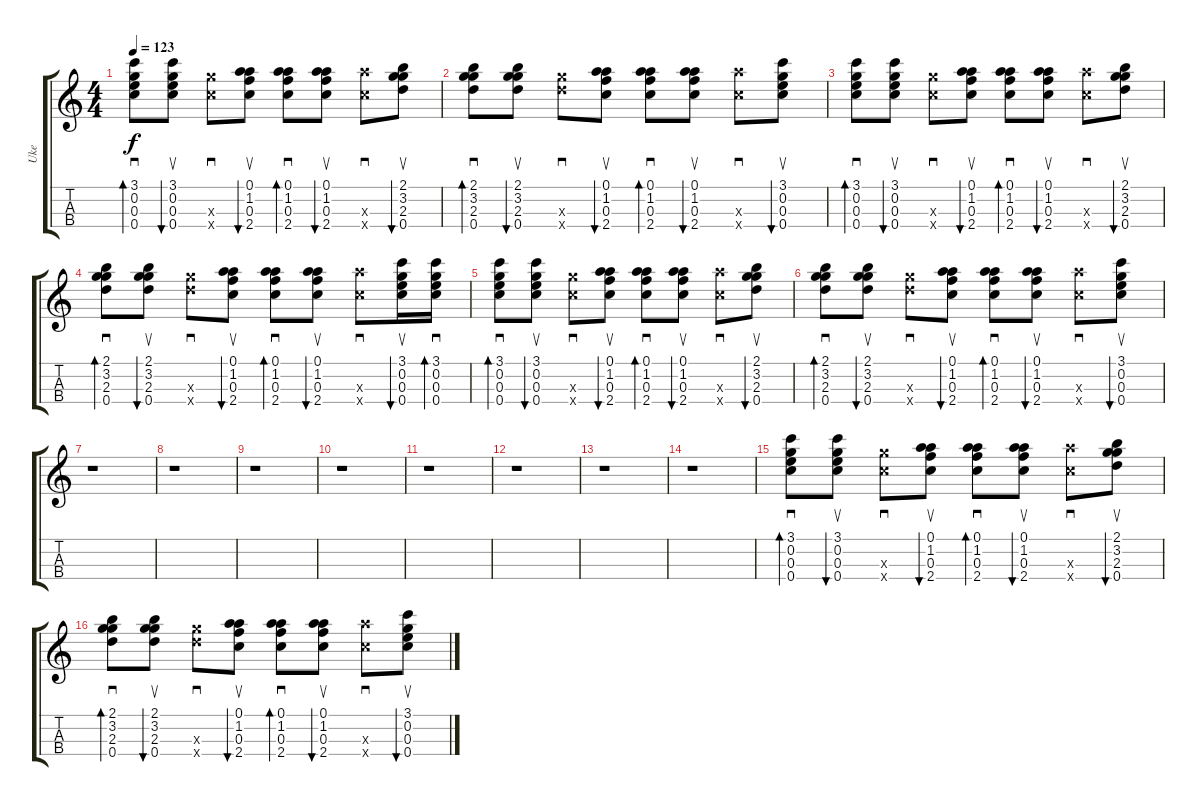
\track ("Uke" "Uke") {instrument acousticguitarsteel}
\staff {score tabs}
\tuning (A4 E4 C4 G4) {hide}
\ts (4 4)
\tempo 123
\clef g2
\ks c
(3.1 0.2 0.3 0.4).8{sd bd 30 dy f} (3.1 0.2 0.3 0.4).8{su bu 30} (0.3{x} 0.4{x}).8{sd} (0.1 1.2 0.3 2.4).8{su bu 30} (0.1 1.2 0.3 2.4).8{sd bd 30} (0.1 1.2 0.3 2.4).8{su bu 30} (0.3{x} 2.4{x}).8{sd} (2.1 3.2 2.3 0.4).8{su bu 30} |
(2.1 3.2 2.3 0.4).8{sd bd 30} (2.1 3.2 2.3 0.4).8{su bu 30} (2.3{x} 0.4{x}).8{sd} (0.1 1.2 0.3 2.4).8{su bu 30} (0.1 1.2 0.3 2.4).8{sd bd 30} (0.1 1.2 0.3 2.4).8{su bu 30} (0.3{x} 2.4{x}).8{sd} (3.1 0.2 0.3 0.4).8{su bu 30} |
(3.1 0.2 0.3 0.4).8{sd bd 30} (3.1 0.2 0.3 0.4).8{su bu 30} (0.3{x} 0.4{x}).8{sd} (0.1 1.2 0.3 2.4).8{su bu 30} (0.1 1.2 0.3 2.4).8{sd bd 30} (0.1 1.2 0.3 2.4).8{su bu 30} (0.3{x} 2.4{x}).8{sd} (2.1 3.2 2.3 0.4).8{su bu 30} |
(2.1 3.2 2.3 0.4).8{sd bd 30} (2.1 3.2 2.3 0.4).8{su bu 30} (2.3{x} 0.4{x}).8{sd} (0.1 1.2 0.3 2.4).8{su bu 30} (0.1 1.2 0.3 2.4).8{sd bd 30} (0.1 1.2 0.3 2.4).8{su bu 30} (0.3{x} 2.4{x}).8{sd} (3.1 0.2 0.3 0.4).16{su bu 30} (3.1 0.2 0.3 0.4).16{sd bd 30} |
(3.1 0.2 0.3 0.4).8{sd bd 30} (3.1 0.2 0.3 0.4).8{su bu 30} (0.3{x} 0.4{x}).8{sd} (0.1 1.2 0.3 2.4).8{su bu 30} (0.1 1.2 0.3 2.4).8{sd bd 30} (0.1 1.2 0.3 2.4).8{su bu 30} (0.3{x} 2.4{x}).8{sd} (2.1 3.2 2.3 0.4).8{su bu 30} |
(2.1 3.2 2.3 0.4).8{sd bd 30} (2.1 3.2 2.3 0.4).8{su bu 30} (2.3{x} 0.4{x}).8{sd} (0.1 1.2 0.3 2.4).8{su bu 30} (0.1 1.2 0.3 2.4).8{sd bd 30} (0.1 1.2 0.3 2.4).8{su bu 30} (0.3{x} 2.4{x}).8{sd} (3.1 0.2 0.3 0.4).8{su bu 30} |
r.1 |
r.1 |
r.1 |
r.1 |
r.1 |
r.1 |
r.1 |
r.1 |
(3.1 0.2 0.3 0.4).8{sd bd 30} (3.1 0.2 0.3 0.4).8{su bu 30} (0.3{x} 0.4{x}).8{sd} (0.1 1.2 0.3 2.4).8{su bu 30} (0.1 1.2 0.3 2.4).8{sd bd 30} (0.1 1.2 0.3 2.4).8{su bu 30} (0.3{x} 2.4{x}).8{sd} (2.1 3.2 2.3 0.4).8{su bu 30} |
(2.1 3.2 2.3 0.4).8{sd bd 30} (2.1 3.2 2.3 0.4).8{su bu 30} (2.3{x} 0.4{x}).8{sd} (0.1 1.2 0.3 2.4).8{su bu 30} (0.1 1.2 0.3 2.4).8{sd bd 30} (0.1 1.2 0.3 2.4).8{su bu 30} (0.3{x} 2.4{x}).8{sd} (3.1 0.2 0.3 0.4).8{su bu 30}
